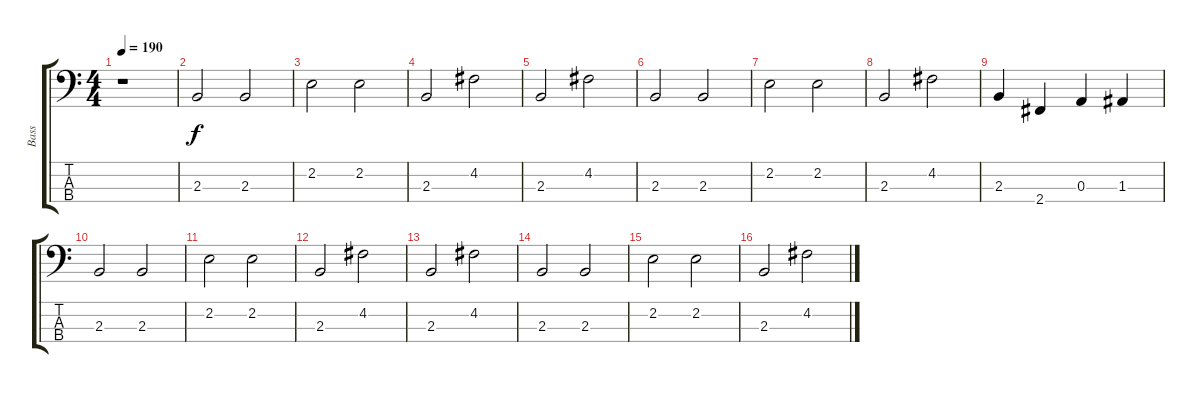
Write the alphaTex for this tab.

\track ("Bass" "Bass") {instrument electricbassfinger}
\staff {score tabs}
\tuning (G2 D2 A1 E1) {hide}
\ts (4 4)
\tempo 190
\clef f4
\ks c
r.1{dy f instrument electricbassfinger} |
2.3.2 2.3.2 |
2.2.2 2.2.2 |
2.3.2 4.2.2 |
2.3.2 4.2.2 |
2.3.2 2.3.2 |
2.2.2 2.2.2 |
2.3.2 4.2.2 |
2.3.4 2.4.4 0.3.4 1.3.4 |
2.3.2 2.3.2 |
2.2.2 2.2.2 |
2.3.2 4.2.2 |
2.3.2 4.2.2 |
2.3.2 2.3.2 |
2.2.2 2.2.2 |
2.3.2 4.2.2
